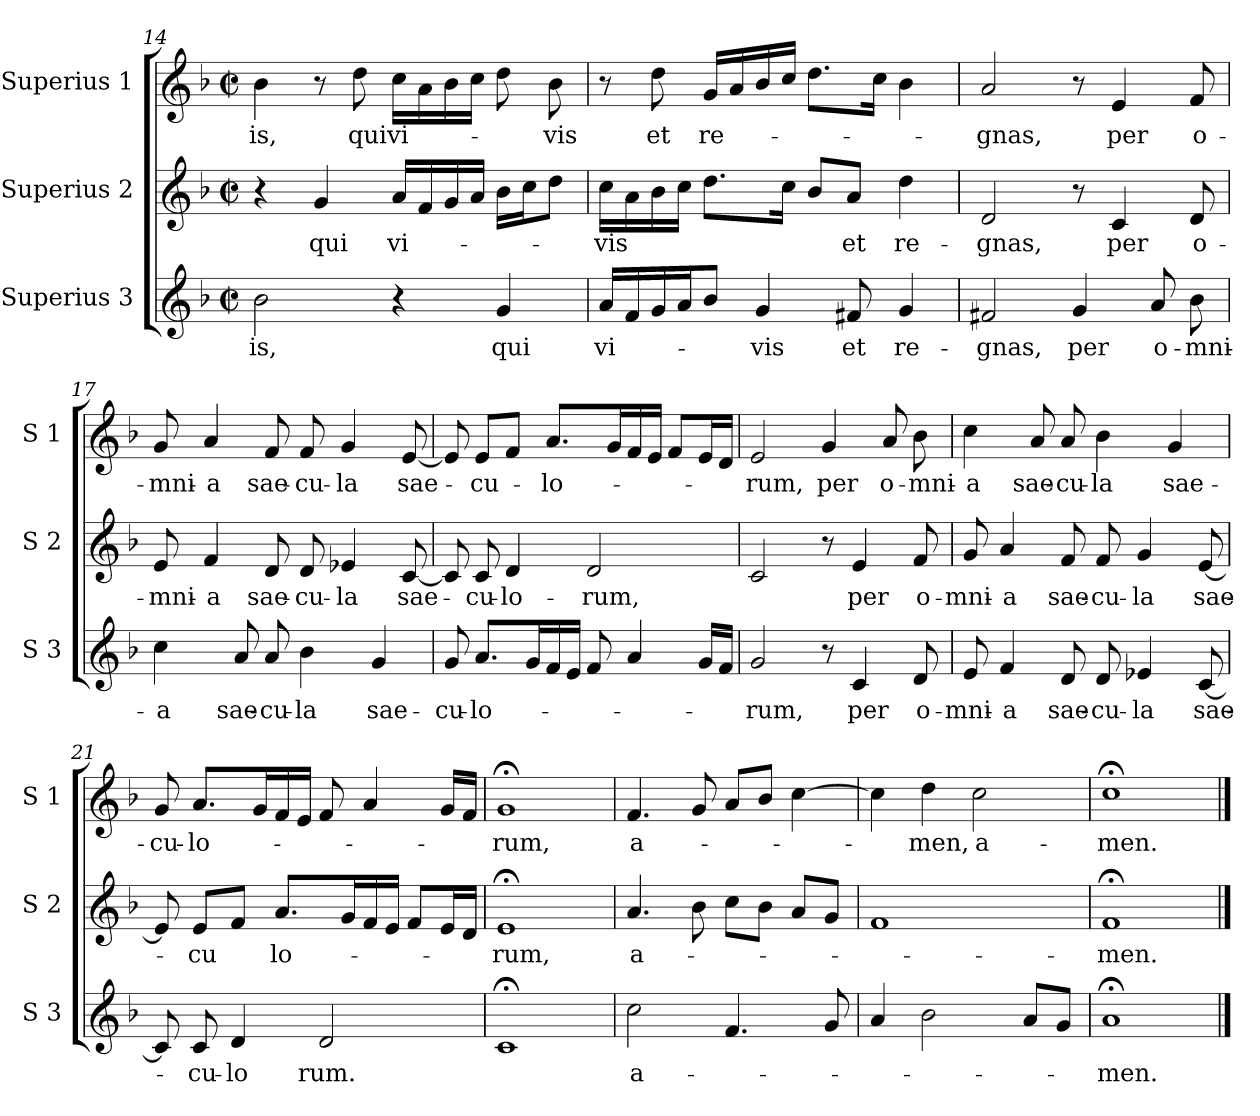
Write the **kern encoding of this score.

**kern	**text	**kern	**text	**kern	**text
*part3	*part3	*part2	*part2	*part1	*part1
*staff3	*staff3	*staff2	*staff2	*staff1	*staff1
*I"Superius 3	*	*I"Superius 2	*	*I"Superius 1	*
*I'S 3	*	*I'S 2	*	*I'S 1	*
*clefG2	*	*clefG2	*	*clefG2	*
*k[b-]	*	*k[b-]	*	*k[b-]	*
*F:	*	*F:	*	*F:	*
*M2/2	*	*M2/2	*	*M2/2	*
*met(c|)	*	*met(c|)	*	*met(c|)	*
=14	=14	=14	=14	=14	=14
!	!LO:LY:b	!	!	!	!LO:LY:b
2b-\	-is,	4r	.	4b-\	-is,
!	!	!	!LO:LY:b	!	!
.	.	4g/	qui	8r	.
!	!	!	!	!	!LO:LY:b
.	.	.	.	8dd\	qui
!	!	!	!LO:LY:b	!	!LO:LY:b
4r	.	16a/LL	vi-	16cc\LL	vi-
.	.	16f/	.	16a\	.
.	.	16g/	.	16b-\	.
.	.	16a/JJ	.	16cc\JJ	.
!	!LO:LY:b	!	!	!	!
4g/	qui	16b-\LL	.	8dd\	.
.	.	16cc\J	.	.	.
!	!	!	!	!	!LO:LY:b
.	.	8dd\J	.	8b-\	-vis
=15	=15	=15	=15	=15	=15
!	!LO:LY:b	!	!LO:LY:b	!	!
16a/LL	vi-	16cc\LL	-vis	8r	.
16f/	.	16a\	.	.	.
!	!	!	!	!	!LO:LY:b
16g/	.	16b-\	.	8dd\	et
16a/J	.	16cc\JJ	.	.	.
!	!	!	!	!	!LO:LY:b
8b-/J	.	8.dd\L	.	16g/LL	re-
.	.	.	.	16a/	.
!	!LO:LY:b	!	!	!	!
4g/	-vis	.	.	16b-/	.
.	.	16cc\Jk	.	16cc/JJ	.
.	.	8b-/L	.	8.dd\L	.
!	!LO:LY:b	!	!LO:LY:b	!	!
8f#X/	et	8a/J	et	.	.
.	.	.	.	16cc\Jk	.
!	!LO:LY:b	!	!LO:LY:b	!	!
4g/	re-	4dd\	re-	4b-\	.
=16	=16	=16	=16	=16	=16
!	!LO:LY:b	!	!LO:LY:b	!	!LO:LY:b
2f#X/	-gnas,	2d/	-gnas,	2a/	-gnas,
!	!LO:LY:b	!	!	!	!
4g/	per	8r	.	8r	.
!	!	!	!LO:LY:b	!	!LO:LY:b
.	.	4c/	per	4e/	per
!	!LO:LY:b	!	!	!	!
8a/	o-	.	.	.	.
!	!LO:LY:b	!	!LO:LY:b	!	!LO:LY:b
8b-\	-mni-	8d/	o-	8f/	o-
!!LO:LB:g=z
=17	=17	=17	=17	=17	=17
!	!LO:LY:b	!	!LO:LY:b	!	!LO:LY:b
4cc\	-a	8e/	-mni-	8g/	-mni-
!	!	!	!LO:LY:b	!	!LO:LY:b
.	.	4f/	-a	4a/	-a
!	!LO:LY:b	!	!	!	!
8a/	sae-	.	.	.	.
!	!LO:LY:b	!	!LO:LY:b	!	!LO:LY:b
8a/	-cu-	8d/	sae-	8f/	sae-
!	!LO:LY:b	!	!LO:LY:b	!	!LO:LY:b
4b-\	-la	8d/	-cu-	8f/	-cu-
!	!	!	!LO:LY:b	!	!LO:LY:b
.	.	4e-X/	-la	4g/	-la
!	!LO:LY:b	!	!	!	!
4g/	sae-	.	.	.	.
!	!	!	!LO:LY:b	!	!LO:LY:b
.	.	[8c/	sae-	[8e/	sae-
=18	=18	=18	=18	=18	=18
!	!LO:LY:b	!	!	!	!
8g/	-cu-	8c/]	.	8e/]	.
!	!LO:LY:b	!	!LO:LY:b	!	!LO:LY:b
8.a/L	-lo-	8c/	-cu-	8e/L	-cu-
!	!	!	!LO:LY:b	!	!
.	.	4d/	-lo-	8f/J	.
16g/L	.	.	.	.	.
!	!	!	!	!	!LO:LY:b
16f/	.	.	.	8.a/L	-lo-
16e/JJ	.	.	.	.	.
!	!	!	!LO:LY:b	!	!
8f/	.	2d/	-rum,	.	.
.	.	.	.	16g/L	.
4a/	.	.	.	16f/	.
.	.	.	.	16e/JJ	.
.	.	.	.	8f/L	.
16g/LL	.	.	.	16e/L	.
16f/JJ	.	.	.	16d/JJ	.
=19	=19	=19	=19	=19	=19
!	!LO:LY:b	!	!	!	!LO:LY:b
2g/	-rum,	2c/	.	2e/	-rum,
!	!	!	!	!	!LO:LY:b
8r	.	8r	.	4g/	per
!	!LO:LY:b	!	!LO:LY:b	!	!
4c/	per	4e/	per	.	.
!	!	!	!	!	!LO:LY:b
.	.	.	.	8a/	o-
!	!LO:LY:b	!	!LO:LY:b	!	!LO:LY:b
8d/	o-	8f/	o-	8b-\	-mni-
=20	=20	=20	=20	=20	=20
!	!LO:LY:b	!	!LO:LY:b	!	!LO:LY:b
8e/	-mni-	8g/	-mni-	4cc\	-a
!	!LO:LY:b	!	!LO:LY:b	!	!
4f/	-a	4a/	-a	.	.
!	!	!	!	!	!LO:LY:b
.	.	.	.	8a/	sae-
!	!LO:LY:b	!	!LO:LY:b	!	!LO:LY:b
8d/	sae-	8f/	sae-	8a/	-cu-
!	!LO:LY:b	!	!LO:LY:b	!	!LO:LY:b
8d/	-cu-	8f/	-cu-	4b-\	-la
!	!LO:LY:b	!	!LO:LY:b	!	!
4e-X/	-la	4g/	-la	.	.
!	!	!	!	!	!LO:LY:b
.	.	.	.	4g/	sae-
!	!LO:LY:b	!	!LO:LY:b	!	!
[8c/	sae-	[8e/	sae-	.	.
!!LO:LB:g=z
=21	=21	=21	=21	=21	=21
!	!	!	!	!	!LO:LY:b
8c/]	.	8e/]	.	8g/	-cu-
!	!LO:LY:b	!	!LO:LY:b	!	!LO:LY:b
8c/	-cu-	8e/L	-cu	8.a/L	-lo-
!	!LO:LY:b	!	!	!	!
4d/	-lo	8f/J	.	.	.
.	.	.	.	16g/L	.
!	!	!	!LO:LY:b	!	!
.	.	8.a/L	lo-	16f/	.
.	.	.	.	16e/JJ	.
!	!LO:LY:b	!	!	!	!
2d/	rum.	.	.	8f/	.
.	.	16g/L	.	.	.
.	.	16f/	.	4a/	.
.	.	16e/JJ	.	.	.
.	.	8f/L	.	.	.
.	.	16e/L	.	16g/LL	.
.	.	16d/JJ	.	16f/JJ	.
=22	=22	=22	=22	=22	=22
!	!	!	!LO:LY:b	!	!LO:LY:b
1c;<	.	1e;<	-rum,	1g;<	-rum,
=23	=23	=23	=23	=23	=23
!	!LO:LY:b	!	!LO:LY:b	!	!LO:LY:b
2cc\	a-	4.a/	a-	4.f/	a-
.	.	8b-\	.	8g/	.
4.f/	.	8cc\L	.	8a/L	.
.	.	8b-\J	.	8b-/J	.
.	.	8a/L	.	[4cc\	.
8g/	.	8g/J	.	.	.
=24	=24	=24	=24	=24	=24
4a/	.	1f	.	4cc\]	.
!	!	!	!	!	!LO:LY:b
2b-\	.	.	.	4dd\	-men,
!	!	!	!	!	!LO:LY:b
.	.	.	.	2cc\	a-
8a/L	.	.	.	.	.
8g/J	.	.	.	.	.
=25	=25	=25	=25	=25	=25
!	!LO:LY:b	!	!LO:LY:b	!	!LO:LY:b
1a;<	-men.	1f;<	-men.	1cc;<	-men.
==	==	==	==	==	==
*-	*-	*-	*-	*-	*-
